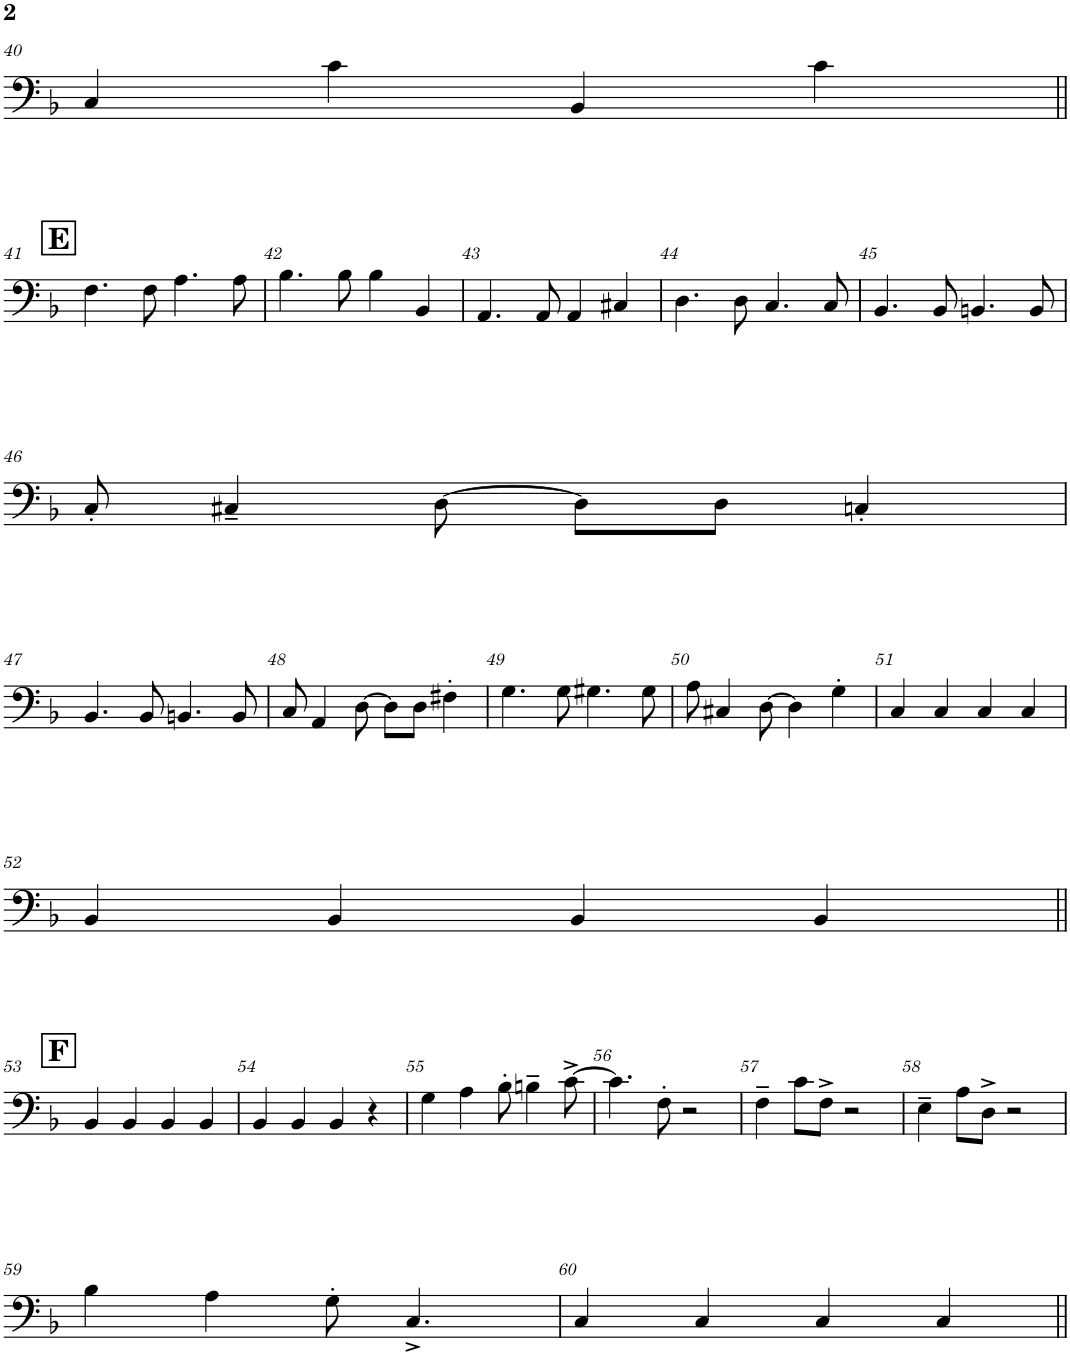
**kern
*part1
*staff1
*I"Bass Guitar
*I'B. Guit.
!!LO:PB:g=z
*clefF4
*k[b-]
*M4/4
*met(c)
=40
4C/
4c\
4BB-/
4c\
!!LO:LB:g=z
!!LO:REH:place=s1:a:B:cj:fs=14:t=E
=41||
4.F\
8F\
4.A\
8A\
=42
4.B-\
8B-\
4B-\
4BB-/
=43
4.AA/
8AA/
4AA/
4C#X/
=44
4.D\
8D\
4.C/
8C/
=45
4.BB-/
8BB-/
4.BBn/
8BB/
!!LO:LB:g=z
=46
8C'/
4C#X~/
[8D\
8D\L]
8D\J
4Cn'/
!!LO:LB:g=z
=47
4.BB-/
8BB-/
4.BBn/
8BB/
=48
8C/
4AA/
[8D\
8D\L]
8D\J
4F#X'\
=49
4.G\
8G\
4.G#X\
8G#\
=50
8A\
4C#X/
[8D\
4D\]
4G'\
=51
4C/
4C/
4C/
4C/
!!LO:LB:g=z
=52
4BB-/
4BB-/
4BB-/
4BB-/
!!LO:LB:g=z
!!LO:REH:place=s1:a:B:cj:fs=14:t=F
=53||
4BB-/
4BB-/
4BB-/
4BB-/
=54
4BB-/
4BB-/
4BB-/
4r
=55
4G\
4A\
8B-'\
4Bn~\
[8c^\
=56
4.c\]
8F'\
2r
=57
4F~\
8c\L
8F^\J
2r
=58
4E~\
8A\L
8D^\J
2r
!!LO:LB:g=z
=59
4B-\
4A\
8G'\
4.C^/
=60
4C/
4C/
4C/
4C/
=||
*-
